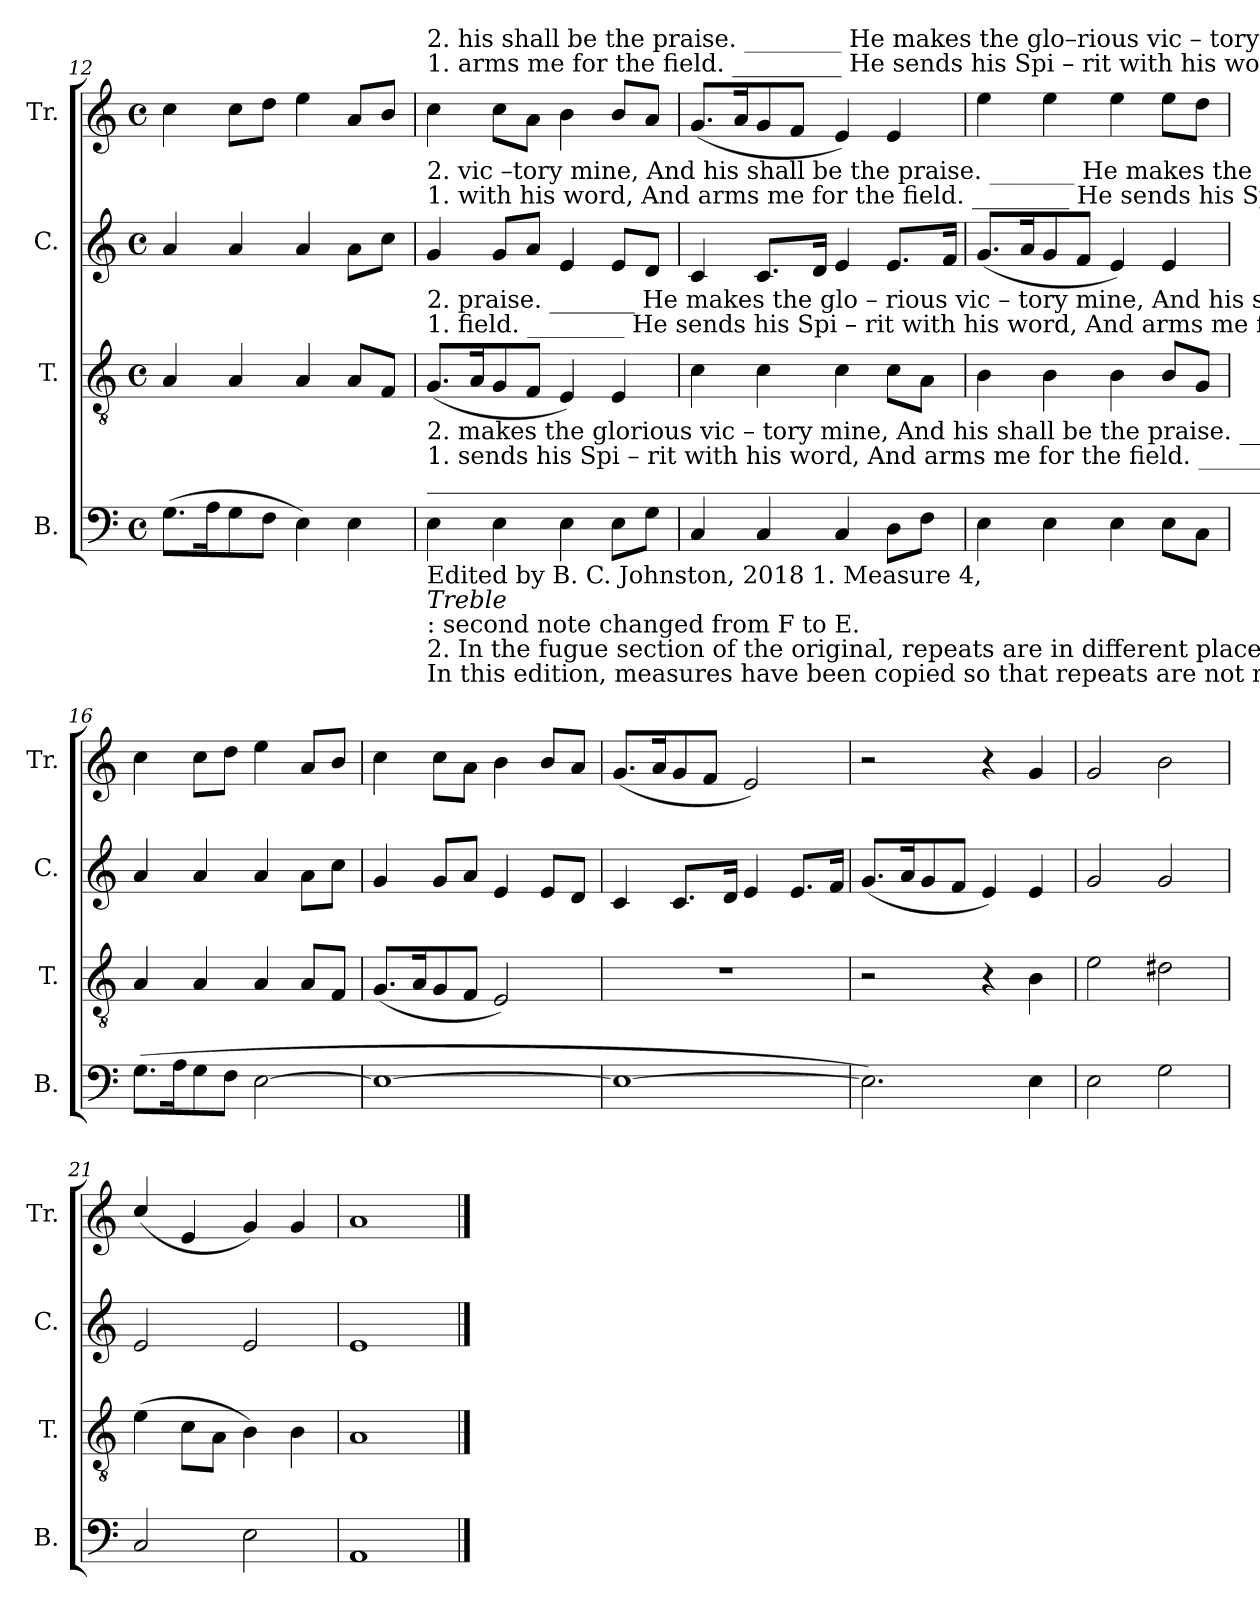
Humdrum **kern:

**kern	**kern	**kern	**kern
*part4	*part3	*part2	*part1
*staff4	*staff3	*staff2	*staff1
*I"B.	*I"T.	*I"C.	*I"Tr.
*I'B.	*I'T.	*I'C.	*I'Tr.
*clefF4	*clefGv2	*clefG2	*clefG2
*k[]	*k[]	*k[]	*k[]
*M4/4	*M4/4	*M4/4	*M4/4
*met(c)	*met(c)	*met(c)	*met(c)
=12	=12	=12	=12
(8.G!\L	4A!/	4a!/	4cc!\
16A!\K	.	.	.
8G!\	4A!/	4a!/	8cc!\L
8F!\J	.	.	8dd!\J
4E!\)	4A!/	4a!/	4ee!\
4E!\	8A!/L	8a!\L	8a!/L
.	8F!/J	8cc!\J	8b!/J
!!LO:LB:g=z
=13	=13	=13	=13
!	!	!	!LO:TX:a:t=1. arms  me   for    the     field. _________  He        sends   his    Spi  – rit    with   his  word,  And  arms  me    for   the     field. _______________                             And  arms  me    for ______ the  field.
!	!	!	!LO:TX:a:t=2. his    shall  be     the    praise. ________  He        makes  the    glo–rious  vic  – tory mine,  And   his   shall   be    the    praise. ______________                             And   his  shall    be ______ the  praise.
!	!	!LO:TX:a:t=1. with  his  word,  And   arms     me      for   the      field. ________   He     sends  his     Spi – rit    with  his  word,  And    arms   me     for  the        field. ________ And  arms  me   for      the        field.	!
!	!	!LO:TX:a:t=2. vic –tory  mine,  And    his     shall      be   the      praise. _______   He     makes  the   glorious    vic – tory mine,  And    his     shall    be  the        praise. _______ And   his  shall   be      the       praise.	!
!	!LO:TX:a:t=1. field. ________  He     sends   his      Spi  –  rit    with    his    word,  And   arms  me   for   the      field. ________                                                                            And  arms  me  for ______  the  field.	!	!
!	!LO:TX:a:t=2. praise. _______  He     makes  the     glo – rious  vic  –  tory  mine,  And    his   shall   be   the      praise._______                                                                            And   his   shall  be ______  the  praise.	!	!
!LO:TX:a:t=_________________________________________________________________________	!	!	!
!LO:TX:b:t=Edited by B. C. Johnston, 2018    1. Measure 4,	!	!	!
!LO:TX:b:i:t=Treble	!	!	!
!LO:TX:b:t=&colon; second note changed from F to E.	!	!	!
!LO:TX:b:t=2. In the fugue section of the original, repeats are in different places for each part.	!	!	!
!LO:TX:b:t=In this edition, measures have been copied so that repeats are not necessary.	!	!	!
!LO:TX:a:t=1. sends   his    Spi – rit     with     his   word,   And   arms   me    for   the     field. ___________________________________________________________________     And   arms  me     for       the       field.	!	!	!
!LO:TX:a:t=2. makes  the    glorious     vic  –  tory  mine,   And    his    shall   be    the    praise. __________________________________________________________________     And   his   shall     be       the      praise.	!	!	!
4E!\	(8.G!/L	4g!/	4cc!\
.	16A!/K	.	.
4E!\	8G!/	8g!/L	8cc!\L
.	8F!/J	8a!/J	8a!\J
4E!\	4E!/)	4e!/	4b!\
8E!\L	4E!/	8e!/L	8b!/L
8G!\J	.	8d!/J	8a!/J
=14	=14	=14	=14
4C!/	4c!\	4c!/	(8.g!/L
.	.	.	16a!/K
4C!/	4c!\	8.c!/L	8g!/
.	.	.	8f!/J
.	.	16d!/Jk	.
4C!/	4c!\	4e!/	4e!/)
8D!\L	8c!\L	8.e!/L	4e!/
8F!\J	8A!\J	.	.
.	.	16f!/Jk	.
=15	=15	=15	=15
4E!\	4B!\	(8.g!/L	4ee!\
.	.	16a!/K	.
4E!\	4B!\	8g!/	4ee!\
.	.	8f!/J	.
4E!\	4B!\	4e!/)	4ee!\
8E!\L	8B!/L	4e!/	8ee!\L
8C!\J	8G!/J	.	8dd!\J
=16	=16	=16	=16
(8.G!\L	4A!/	4a!/	4cc!\
16A!\K	.	.	.
8G!\	4A!/	4a!/	8cc!\L
8F!\J	.	.	8dd!\J
[2E!\	4A!/	4a!/	4ee!\
.	8A!/L	8a!\L	8a!/L
.	8F!/J	8cc!\J	8b!/J
=17	=17	=17	=17
1E!_	(8.G!/L	4g!/	4cc!\
.	16A!/K	.	.
.	8G!/	8g!/L	8cc!\L
.	8F!/J	8a!/J	8a!\J
.	2E!/)	4e!/	4b!\
.	.	8e!/L	8b!/L
.	.	8d!/J	8a!/J
=18	=18	=18	=18
1E!_	1r	4c!/	(8.g!/L
.	.	.	16a!/K
.	.	8.c!/L	8g!/
.	.	.	8f!/J
.	.	16d!/Jk	.
.	.	4e!/	2e!/)
.	.	8.e!/L	.
.	.	16f!/Jk	.
=19	=19	=19	=19
2.E!\])	2r	(8.g!/L	2r
.	.	16a!/K	.
.	.	8g!/	.
.	.	8f!/J	.
.	4r	4e!/)	4r
4E!\	4B!\	4e!/	4g!/
=20	=20	=20	=20
2E!\	2e!\	2g!/	2g!/
2G!\	2d#X!\	2g!/	2b!\
=21	=21	=21	=21
2C!/	(4e!\	2e!/	(4cc!/
.	8c!\L	.	4e!/
.	8A!\J	.	.
2E!\	4B!\)	2e!/	4g!/)
.	4B!\	.	4g!/
=22	=22	=22	=22
1AA!	1A!	1e!	1a!
==	==	==	==
*-	*-	*-	*-
